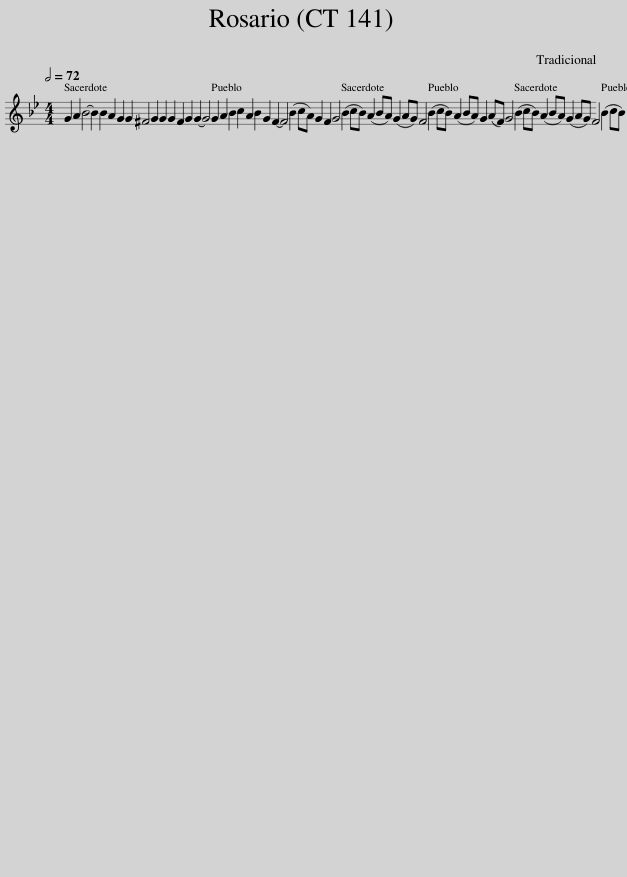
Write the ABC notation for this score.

X:1
L:1/8
Q:1/2=72
M:4/4
I:linebreak $
K:Gmin
V:1 treble
V:1
 G2 A2 B4- B2 B2 A2 G2 G2 ^F4 G2 G2 G2 F2 G2 G2- G4 G2 A2 B2 c2 A2 B2 G2 F2- F4 (B2 cA) G2 F2 G4 (B2 cB) (A2 BA) (G2 AG) F4 (B2 cB) (A2 BA) G2 (AF) G4 (B2 cB) (A2 BA) (G2 AG) F4 (B2 cB) (A2 BA) G2 (AF) G4 (B2 cB) (A2 BA) (G2 AG) F4 (B2 cB) (A2 BA) G2 (AF) G4 B2 BB (A2 B)G G2 F2- F2 FF G2 B2 A4 G4 BB BB B2 AA G2 F2- F2 FF G2 B2 A4 G4 BB B2 AA G2 F2- F2 FF G2 B2 A4 G4 BB BB B2 AA G2 F2- F2 FF G2 B2 A4 G4 B2 B>A G2 F2- F2 F2 G3 B A4 G4 BB BA G>G F2- F2 F2 G3 B A4 G4 BB BA G>G F2- F2 F2 G3 B A4 G4 B3 A G2 F2- F2 F2 G3 B A4 G4 BB BB BB BAA G2 F2- F2 FF G2 B2 A3 A G4 BB BB BB BAA G2 F2- F2 FF G2 B2 A3 A G4 BB BB BB BAA G2 F2- F2 FF G2 B2 A4 G4 | %1
